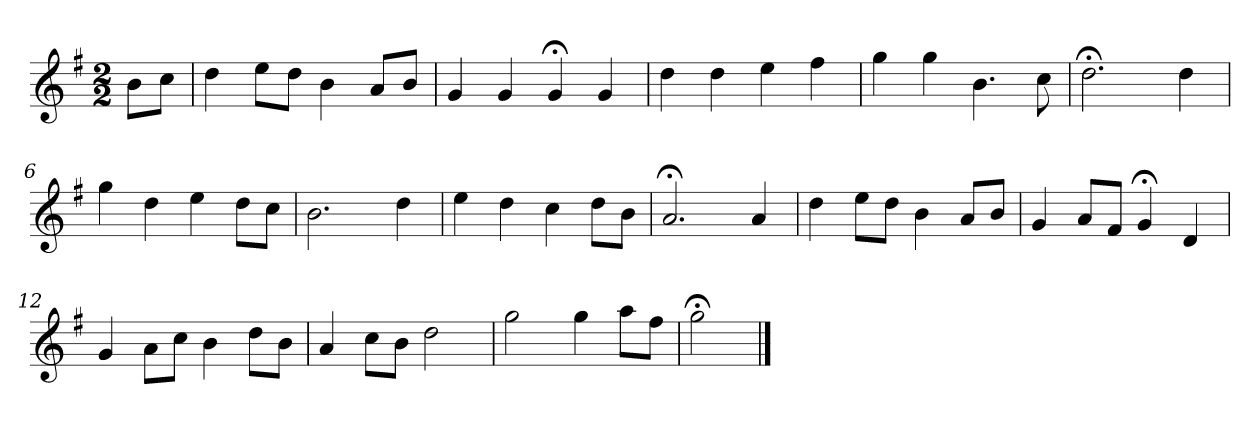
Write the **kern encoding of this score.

**kern
*part1
*staff1
*k[f#]
*G:
*M2/2
*MM120
=
8bL
8ccJ
=1
4dd
8eeL
8ddJ
4b
8aL
8bJ
=2
4g
4g
4g;<
4g
=3
4dd
4dd
4ee
4ff#
=4
4gg
4gg
4.b
8cc
=5
2.dd;<
4dd
=6
4gg
4dd
4ee
8ddL
8ccJ
=7
2.b
4dd
=8
4ee
4dd
4cc
8ddL
8bJ
=9
2.a;<
4a
=10
4dd
8eeL
8ddJ
4b
8aL
8bJ
=11
4g
8aL
8f#J
4g;<
4d
=12
4g
8aL
8ccJ
4b
8ddL
8bJ
=13
4a
8ccL
8bJ
2dd
=14
2gg
4gg
8aaL
8ff#J
=15
2gg;<
==
*-
